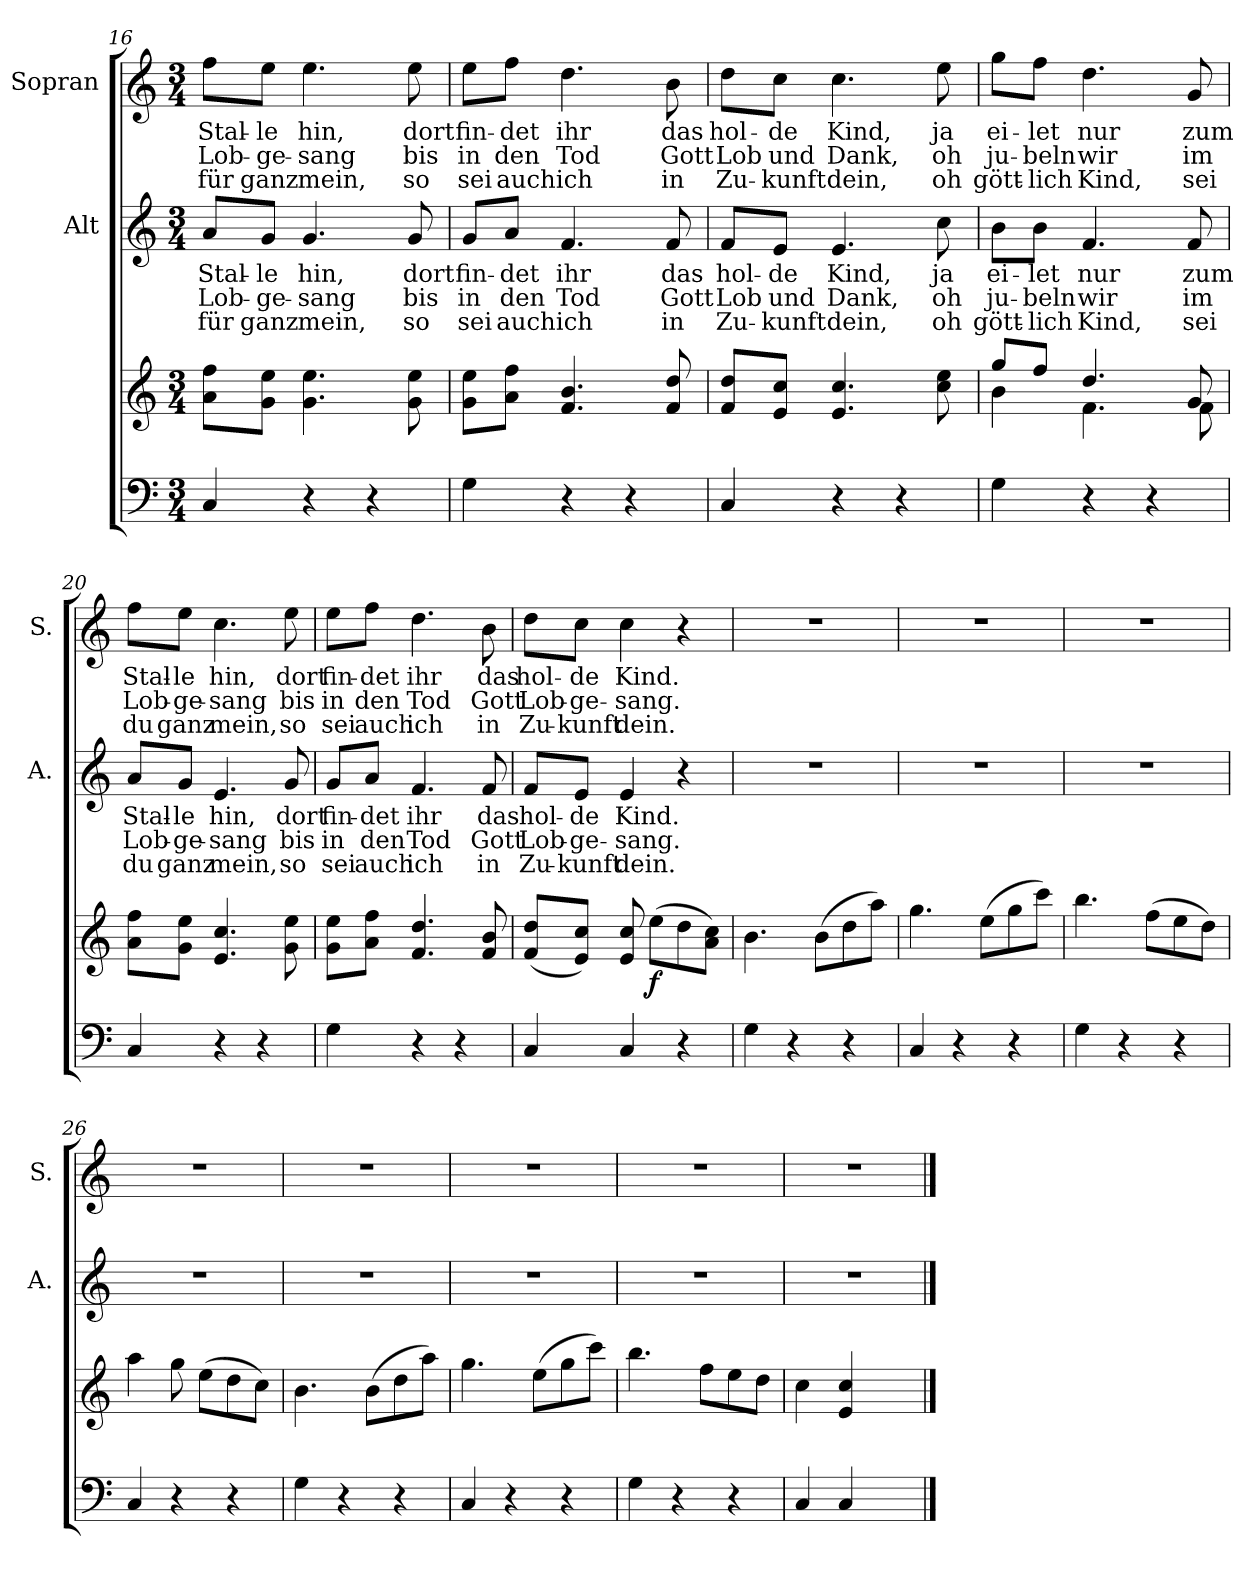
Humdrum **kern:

**kern	**kern	**dynam	**kern	**text	**text	**text	**kern	**text	**text	**text
*part3	*part3	*part3	*part2	*part2	*part2	*part2	*part1	*part1	*part1	*part1
*staff4	*staff3	*staff3/4	*staff2	*staff2	*staff2	*staff2	*staff1	*staff1	*staff1	*staff1
*	*	*	*I"Alt	*	*	*	*I"Sopran	*	*	*
*	*	*	*I'A.	*	*	*	*I'S.	*	*	*
!!LO:LB:g=z
*clefF4	*clefG2	*	*clefG2	*	*	*	*clefG2	*	*	*
*k[]	*k[]	*	*k[]	*	*	*	*k[]	*	*	*
*C:	*C:	*	*C:	*	*	*	*C:	*	*	*
*M3/4	*M3/4	*	*M3/4	*	*	*	*M3/4	*	*	*
=16	=16	=16	=16	=16	=16	=16	=16	=16	=16	=16
!	!	!	!	!LO:LY:b	!LO:LY:b	!LO:LY:b	!	!LO:LY:b	!LO:LY:b	!LO:LY:b
4C/	8a\ 8ff\L	.	8a/L	Stal-	Lob-	für	8ff\L	Stal-	Lob-	für
!	!	!	!	!LO:LY:b	!LO:LY:b	!LO:LY:b	!	!LO:LY:b	!LO:LY:b	!LO:LY:b
.	8g\ 8ee\J	.	8g/J	-le	-ge-	ganz	8ee\J	-le	-ge-	ganz
!	!	!	!	!LO:LY:b	!LO:LY:b	!LO:LY:b	!	!LO:LY:b	!LO:LY:b	!LO:LY:b
4r	4.g\ 4.ee\	.	4.g/	hin,	-sang	mein,	4.ee\	hin,	-sang	mein,
4r	.	.	.	.	.	.	.	.	.	.
!	!	!	!	!LO:LY:b	!LO:LY:b	!LO:LY:b	!	!LO:LY:b	!LO:LY:b	!LO:LY:b
.	8g\ 8ee\	.	8g/	dort	bis	so	8ee\	dort	bis	so
=17	=17	=17	=17	=17	=17	=17	=17	=17	=17	=17
!	!	!	!	!LO:LY:b	!LO:LY:b	!LO:LY:b	!	!LO:LY:b	!LO:LY:b	!LO:LY:b
4G\	8g\ 8ee\L	.	8g/L	fin-	in	sei	8ee\L	fin-	in	sei
!	!	!	!	!LO:LY:b	!LO:LY:b	!LO:LY:b	!	!LO:LY:b	!LO:LY:b	!LO:LY:b
.	8a\ 8ff\J	.	8a/J	-det	den	auch	8ff\J	-det	den	auch
!	!	!	!	!LO:LY:b	!LO:LY:b	!LO:LY:b	!	!LO:LY:b	!LO:LY:b	!LO:LY:b
4r	4.f/ 4.b/	.	4.f/	ihr	Tod	ich	4.dd\	ihr	Tod	ich
4r	.	.	.	.	.	.	.	.	.	.
!	!	!	!	!LO:LY:b	!LO:LY:b	!LO:LY:b	!	!LO:LY:b	!LO:LY:b	!LO:LY:b
.	8f/ 8dd/	.	8f/	das	Gott	in	8b\	das	Gott	in
=18	=18	=18	=18	=18	=18	=18	=18	=18	=18	=18
!	!	!	!	!LO:LY:b	!LO:LY:b	!LO:LY:b	!	!LO:LY:b	!LO:LY:b	!LO:LY:b
4C/	8f/ 8dd/L	.	8f/L	hol-	Lob	Zu-	8dd\L	hol-	Lob	Zu-
!	!	!	!	!LO:LY:b	!LO:LY:b	!LO:LY:b	!	!LO:LY:b	!LO:LY:b	!LO:LY:b
.	8e/ 8cc/J	.	8e/J	-de	und	-kunft	8cc\J	-de	und	-kunft
!	!	!	!	!LO:LY:b	!LO:LY:b	!LO:LY:b	!	!LO:LY:b	!LO:LY:b	!LO:LY:b
4r	4.e/ 4.cc/	.	4.e/	Kind,	Dank,	dein,	4.cc\	Kind,	Dank,	dein,
4r	.	.	.	.	.	.	.	.	.	.
!	!	!	!	!LO:LY:b	!LO:LY:b	!LO:LY:b	!	!LO:LY:b	!LO:LY:b	!LO:LY:b
.	8cc\ 8ee\	.	8cc\	ja	oh	oh	8ee\	ja	oh	oh
=19	=19	=19	=19	=19	=19	=19	=19	=19	=19	=19
*	*^	*	*	*	*	*	*	*	*	*
!	!	!	!	!	!LO:LY:b	!LO:LY:b	!LO:LY:b	!	!LO:LY:b	!LO:LY:b	!LO:LY:b
4G\	8gg/L	4b\	.	8b\L	ei-	ju-	gött-	8gg\L	ei-	ju-	gött-
!	!	!	!	!	!LO:LY:b	!LO:LY:b	!LO:LY:b	!	!LO:LY:b	!LO:LY:b	!LO:LY:b
.	8ff/J	.	.	8b\J	-let	-beln	-lich	8ff\J	-let	-beln	-lich
!	!	!	!	!	!LO:LY:b	!LO:LY:b	!LO:LY:b	!	!LO:LY:b	!LO:LY:b	!LO:LY:b
4r	4.dd/	4.f\	.	4.f/	nur	wir	Kind,	4.dd\	nur	wir	Kind,
4r	.	.	.	.	.	.	.	.	.	.	.
!	!	!	!	!	!LO:LY:b	!LO:LY:b	!LO:LY:b	!	!LO:LY:b	!LO:LY:b	!LO:LY:b
.	8g/	8f\	.	8f/	zum	im	sei	8g/	zum	im	sei
!!LO:PB:g=z
=20	=20	=20	=20	=20	=20	=20	=20	=20	=20	=20	=20
!	!	!	!	!	!LO:LY:b	!LO:LY:b	!LO:LY:b	!	!LO:LY:b	!LO:LY:b	!LO:LY:b
*	*v	*v	*	*	*	*	*	*	*	*	*
4C/	8a\ 8ff\L	.	8a/L	Stal-	Lob-	du	8ff\L	Stal-	Lob-	du
!	!	!	!	!LO:LY:b	!LO:LY:b	!LO:LY:b	!	!LO:LY:b	!LO:LY:b	!LO:LY:b
.	8g\ 8ee\J	.	8g/J	-le	-ge-	ganz	8ee\J	-le	-ge-	ganz
!	!	!	!	!LO:LY:b	!LO:LY:b	!LO:LY:b	!	!LO:LY:b	!LO:LY:b	!LO:LY:b
4r	4.e/ 4.cc/	.	4.e/	hin,	-sang	mein,	4.cc\	hin,	-sang	mein,
4r	.	.	.	.	.	.	.	.	.	.
!	!	!	!	!LO:LY:b	!LO:LY:b	!LO:LY:b	!	!LO:LY:b	!LO:LY:b	!LO:LY:b
.	8g\ 8ee\	.	8g/	dort	bis	so	8ee\	dort	bis	so
=21	=21	=21	=21	=21	=21	=21	=21	=21	=21	=21
!	!	!	!	!LO:LY:b	!LO:LY:b	!LO:LY:b	!	!LO:LY:b	!LO:LY:b	!LO:LY:b
4G\	8g\ 8ee\L	.	8g/L	fin-	in	sei	8ee\L	fin-	in	sei
!	!	!	!	!LO:LY:b	!LO:LY:b	!LO:LY:b	!	!LO:LY:b	!LO:LY:b	!LO:LY:b
.	8a\ 8ff\J	.	8a/J	-det	den	auch	8ff\J	-det	den	auch
!	!	!	!	!LO:LY:b	!LO:LY:b	!LO:LY:b	!	!LO:LY:b	!LO:LY:b	!LO:LY:b
4r	4.f/ 4.dd/	.	4.f/	ihr	Tod	ich	4.dd\	ihr	Tod	ich
4r	.	.	.	.	.	.	.	.	.	.
!	!	!	!	!LO:LY:b	!LO:LY:b	!LO:LY:b	!	!LO:LY:b	!LO:LY:b	!LO:LY:b
.	8f/ 8b/	.	8f/	das	Gott	in	8b\	das	Gott	in
=22	=22	=22	=22	=22	=22	=22	=22	=22	=22	=22
!	!	!	!	!LO:LY:b	!LO:LY:b	!LO:LY:b	!	!LO:LY:b	!LO:LY:b	!LO:LY:b
4C/	(<8f/ 8dd/L	.	8f/L	hol-	Lob-	Zu-	8dd\L	hol-	Lob-	Zu-
!	!	!	!	!LO:LY:b	!LO:LY:b	!LO:LY:b	!	!LO:LY:b	!LO:LY:b	!LO:LY:b
.	8e/ 8cc/J)	.	8e/J	-de	-ge-	-kunft	8cc\J	-de	-ge-	-kunft
!	!	!	!	!LO:LY:b	!LO:LY:b	!LO:LY:b	!	!LO:LY:b	!LO:LY:b	!LO:LY:b
4C/	8e/ 8cc/	.	4e/	Kind.	-sang.	dein.	4cc\	Kind.	-sang.	dein.
!	!	!LO:DY:b	!	!	!	!	!	!	!	!
.	(>8ee\L	f	.	.	.	.	.	.	.	.
4r	8dd\	.	4r	.	.	.	4r	.	.	.
.	8a\ 8cc\J)	.	.	.	.	.	.	.	.	.
=23	=23	=23	=23	=23	=23	=23	=23	=23	=23	=23
4G\	4.b\	.	2.r	.	.	.	2.r	.	.	.
4r	.	.	.	.	.	.	.	.	.	.
.	(>8b\L	.	.	.	.	.	.	.	.	.
4r	8dd\	.	.	.	.	.	.	.	.	.
.	8aa\J)	.	.	.	.	.	.	.	.	.
!!LO:LB:g=z
=24	=24	=24	=24	=24	=24	=24	=24	=24	=24	=24
4C/	4.gg\	.	2.r	.	.	.	2.r	.	.	.
4r	.	.	.	.	.	.	.	.	.	.
.	(>8ee\L	.	.	.	.	.	.	.	.	.
4r	8gg\	.	.	.	.	.	.	.	.	.
.	8ccc\J)	.	.	.	.	.	.	.	.	.
=25	=25	=25	=25	=25	=25	=25	=25	=25	=25	=25
4G\	4.bb\	.	2.r	.	.	.	2.r	.	.	.
4r	.	.	.	.	.	.	.	.	.	.
.	(>8ff\L	.	.	.	.	.	.	.	.	.
4r	8ee\	.	.	.	.	.	.	.	.	.
.	8dd\J)	.	.	.	.	.	.	.	.	.
=26	=26	=26	=26	=26	=26	=26	=26	=26	=26	=26
4C/	4aa\	.	2.r	.	.	.	2.r	.	.	.
4r	8gg\	.	.	.	.	.	.	.	.	.
.	(>8ee\L	.	.	.	.	.	.	.	.	.
4r	8dd\	.	.	.	.	.	.	.	.	.
.	8cc\J)	.	.	.	.	.	.	.	.	.
=27	=27	=27	=27	=27	=27	=27	=27	=27	=27	=27
4G\	4.b\	.	2.r	.	.	.	2.r	.	.	.
4r	.	.	.	.	.	.	.	.	.	.
.	(>8b\L	.	.	.	.	.	.	.	.	.
4r	8dd\	.	.	.	.	.	.	.	.	.
.	8aa\J)	.	.	.	.	.	.	.	.	.
=28	=28	=28	=28	=28	=28	=28	=28	=28	=28	=28
4C/	4.gg\	.	2.r	.	.	.	2.r	.	.	.
4r	.	.	.	.	.	.	.	.	.	.
.	(>8ee\L	.	.	.	.	.	.	.	.	.
4r	8gg\	.	.	.	.	.	.	.	.	.
.	8ccc\J)	.	.	.	.	.	.	.	.	.
=29	=29	=29	=29	=29	=29	=29	=29	=29	=29	=29
4G\	4.bb\	.	2.r	.	.	.	2.r	.	.	.
4r	.	.	.	.	.	.	.	.	.	.
.	8ff\L	.	.	.	.	.	.	.	.	.
4r	8ee\	.	.	.	.	.	.	.	.	.
.	8dd\J	.	.	.	.	.	.	.	.	.
=30	=30	=30	=30	=30	=30	=30	=30	=30	=30	=30
4C/	4cc\	.	2.r	.	.	.	2.r	.	.	.
4C/	4e/ 4cc/	.	.	.	.	.	.	.	.	.
4ryy	4ryy	.	.	.	.	.	.	.	.	.
==	==	==	==	==	==	==	==	==	==	==
*-	*-	*-	*-	*-	*-	*-	*-	*-	*-	*-
